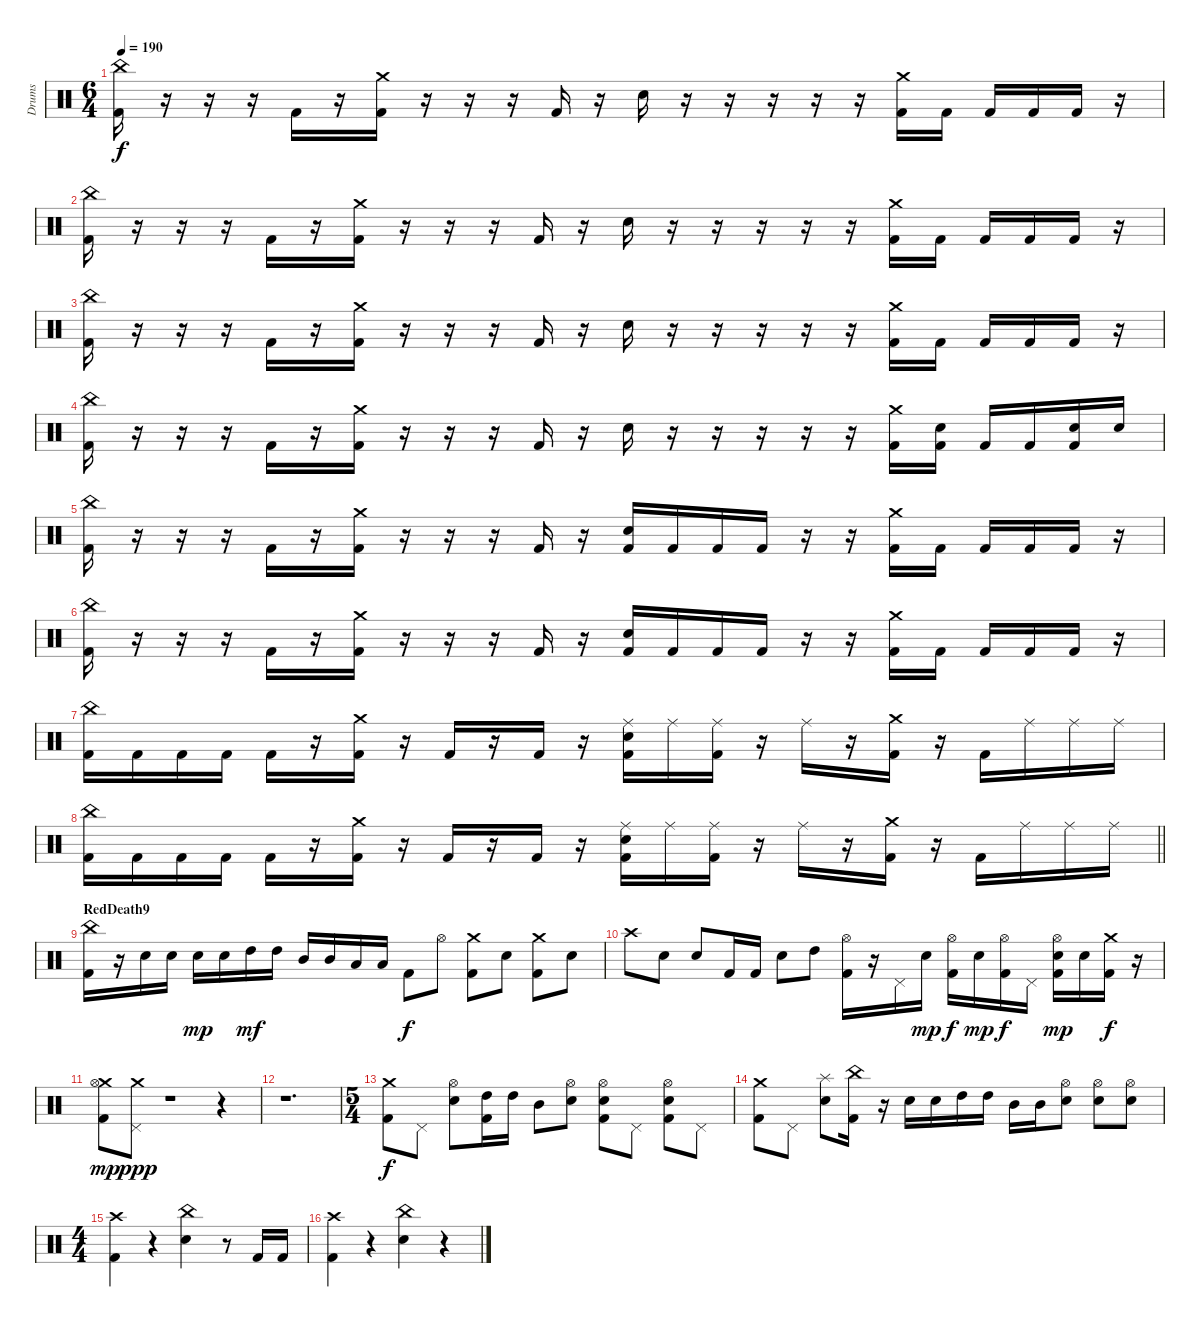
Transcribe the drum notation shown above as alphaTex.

\track ("Drums" "Drums") {instrument percussion}
\staff {score}
\articulation defaults
\ts (6 4)
\tempo 190
\clef neutral
\ks c
("China (hit)" "Kick (hit) 2").16{dy f} r.16 r.16 r.16 "Kick (hit) 2".16 r.16 ("Crash medium (hit)" "Kick (hit) 2").16 r.16 r.16 r.16 "Kick (hit) 2".16 r.16 "Electric Snare (hit)".16 r.16 r.16 r.16 r.16 r.16 ("Crash medium (hit)" "Kick (hit) 2").16 "Kick (hit) 2".16 "Kick (hit) 2".16 "Kick (hit) 2".16 "Kick (hit) 2".16 r.16 |
("China (hit)" "Kick (hit) 2").16 r.16 r.16 r.16 "Kick (hit) 2".16 r.16 ("Crash medium (hit)" "Kick (hit) 2").16 r.16 r.16 r.16 "Kick (hit) 2".16 r.16 "Electric Snare (hit)".16 r.16 r.16 r.16 r.16 r.16 ("Crash medium (hit)" "Kick (hit) 2").16 "Kick (hit) 2".16 "Kick (hit) 2".16 "Kick (hit) 2".16 "Kick (hit) 2".16 r.16 |
("China (hit)" "Kick (hit) 2").16 r.16 r.16 r.16 "Kick (hit) 2".16 r.16 ("Crash medium (hit)" "Kick (hit) 2").16 r.16 r.16 r.16 "Kick (hit) 2".16 r.16 "Electric Snare (hit)".16 r.16 r.16 r.16 r.16 r.16 ("Crash medium (hit)" "Kick (hit) 2").16 "Kick (hit) 2".16 "Kick (hit) 2".16 "Kick (hit) 2".16 "Kick (hit) 2".16 r.16 |
("China (hit)" "Kick (hit) 2").16 r.16 r.16 r.16 "Kick (hit) 2".16 r.16 ("Crash medium (hit)" "Kick (hit) 2").16 r.16 r.16 r.16 "Kick (hit) 2".16 r.16 "Electric Snare (hit)".16 r.16 r.16 r.16 r.16 r.16 ("Crash medium (hit)" "Kick (hit) 2").16 ("Electric Snare (hit)" "Kick (hit) 2").16 "Kick (hit) 2".16 "Kick (hit) 2".16 ("Electric Snare (hit)" "Kick (hit) 2").16 "Electric Snare (hit)".16 |
("China (hit)" "Kick (hit) 2").16 r.16 r.16 r.16 "Kick (hit) 2".16 r.16 ("Crash medium (hit)" "Kick (hit) 2").16 r.16 r.16 r.16 "Kick (hit) 2".16 r.16 ("Electric Snare (hit)" "Kick (hit) 2").16 "Kick (hit) 2".16 "Kick (hit) 2".16 "Kick (hit) 2".16 r.16 r.16 ("Crash medium (hit)" "Kick (hit) 2").16 "Kick (hit) 2".16 "Kick (hit) 2".16 "Kick (hit) 2".16 "Kick (hit) 2".16 r.16 |
("China (hit)" "Kick (hit) 2").16 r.16 r.16 r.16 "Kick (hit) 2".16 r.16 ("Crash medium (hit)" "Kick (hit) 2").16 r.16 r.16 r.16 "Kick (hit) 2".16 r.16 ("Electric Snare (hit)" "Kick (hit) 2").16 "Kick (hit) 2".16 "Kick (hit) 2".16 "Kick (hit) 2".16 r.16 r.16 ("Crash medium (hit)" "Kick (hit) 2").16 "Kick (hit) 2".16 "Kick (hit) 2".16 "Kick (hit) 2".16 "Kick (hit) 2".16 r.16 |
("China (hit)" "Kick (hit) 2").16 "Kick (hit) 2".16 "Kick (hit) 2".16 "Kick (hit) 2".16 "Kick (hit) 2".16 r.16 ("Crash medium (hit)" "Kick (hit) 2").16 r.16 "Kick (hit) 2".16 r.16 "Kick (hit) 2".16 r.16 ("Ride (middle)" "Electric Snare (hit)" "Kick (hit) 2").16 "Ride (middle)".16 ("Ride (middle)" "Kick (hit) 2").16 r.16 "Ride (middle)".16 r.16 ("Crash medium (hit)" "Kick (hit) 2").16 r.16 "Kick (hit) 2".16 "Ride (middle)".16 "Ride (middle)".16 "Ride (middle)".16 |
\barLineRight lightlight
("China (hit)" "Kick (hit) 2").16 "Kick (hit) 2".16 "Kick (hit) 2".16 "Kick (hit) 2".16 "Kick (hit) 2".16 r.16 ("Crash medium (hit)" "Kick (hit) 2").16 r.16 "Kick (hit) 2".16 r.16 "Kick (hit) 2".16 r.16 ("Ride (middle)" "Electric Snare (hit)" "Kick (hit) 2").16 "Ride (middle)".16 ("Ride (middle)" "Kick (hit) 2").16 r.16 "Ride (middle)".16 r.16 ("Crash medium (hit)" "Kick (hit) 2").16 r.16 "Kick (hit) 2".16 "Ride (middle)".16 "Ride (middle)".16 "Ride (middle)".16 |
\section ("" "RedDeath9")
("China (hit)" "Kick (hit) 2").16 r.16 "Electric Snare (hit)".16 "Electric Snare (hit)".16 "Electric Snare (hit)".16{dy mp} "Electric Snare (hit)".16 "High Tom (hit)".16{dy mf} "High Tom (hit)".16 "Mid Tom (hit)".16 "Mid Tom (hit)".16 "Low Tom (hit)".16 "Low Tom (hit)".16 "Kick (hit) 2".8{dy f} "Hi-Hat (open)".8 ("Crash medium (hit)" "Kick (hit) 2").8 "Electric Snare (hit)".8 ("Crash medium (hit)" "Kick (hit) 2").8 "Electric Snare (hit)".8 |
"Crash high (hit)".8 "Electric Snare (hit)".8 "Electric Snare (hit)".8 "Kick (hit) 2".16 "Kick (hit) 2".16 "Electric Snare (hit)".8 "High Tom (hit)".8 ("Hi-Hat (open)" "Kick (hit) 2").16 r.16 "Pedal Hi-Hat (hit)".16 "Electric Snare (hit)".16{dy mp} ("Hi-Hat (open)" "Kick (hit) 2").16{dy f} "Electric Snare (hit)".16{dy mp} ("Hi-Hat (open)" "Kick (hit) 2").16{dy f} "Pedal Hi-Hat (hit)".16 ("Hi-Hat (open)" "Electric Snare (hit)" "Kick (hit) 2").16{dy mp} "Electric Snare (hit)".16 ("Crash medium (hit)" "Kick (hit) 2").16{dy f} r.16 |
("Crash medium (hit)" "Hi-Hat (open)" "Kick (hit) 2").8{dy mp} ("Crash medium (hit)" "Pedal Hi-Hat (hit)").8{dy ppp} r.1 r.4 |
r.1{d} |
\ts (5 4)
("Crash medium (hit)" "Kick (hit) 2").8{dy f} "Pedal Hi-Hat (hit)".8 ("Hi-Hat (open)" "Electric Snare (hit)").8 ("High Tom (hit)" "Kick (hit) 2").16 "High Tom (hit)".16 "Mid Tom (hit)".8 ("Hi-Hat (open)" "Electric Snare (hit)").8 ("Hi-Hat (open)" "Electric Snare (hit)" "Kick (hit) 2").8 "Pedal Hi-Hat (hit)".8 ("Hi-Hat (open)" "Electric Snare (hit)" "Kick (hit) 2").8 "Pedal Hi-Hat (hit)".8 |
("Crash medium (hit)" "Kick (hit) 2").8 "Pedal Hi-Hat (hit)".8 ("Splash (hit)" "Electric Snare (hit)").8 ("China (hit)" "Kick (hit) 2").16 r.16 "Electric Snare (hit)".16 "Electric Snare (hit)".16 "High Tom (hit)".16 "High Tom (hit)".16 "Mid Tom (hit)".16 "Mid Tom (hit)".16 ("Hi-Hat (open)" "Electric Snare (hit)").8 ("Hi-Hat (open)" "Electric Snare (hit)").8 ("Hi-Hat (open)" "Electric Snare (hit)").8 |
\ts (4 4)
("Crash high (hit)" "Kick (hit) 2").4 r.4 ("China (hit)" "Electric Snare (hit)").4 r.8 "Kick (hit) 2".16 "Kick (hit) 2".16 |
("Crash high (hit)" "Kick (hit) 2").4 r.4 ("China (hit)" "Electric Snare (hit)").4 r.4
